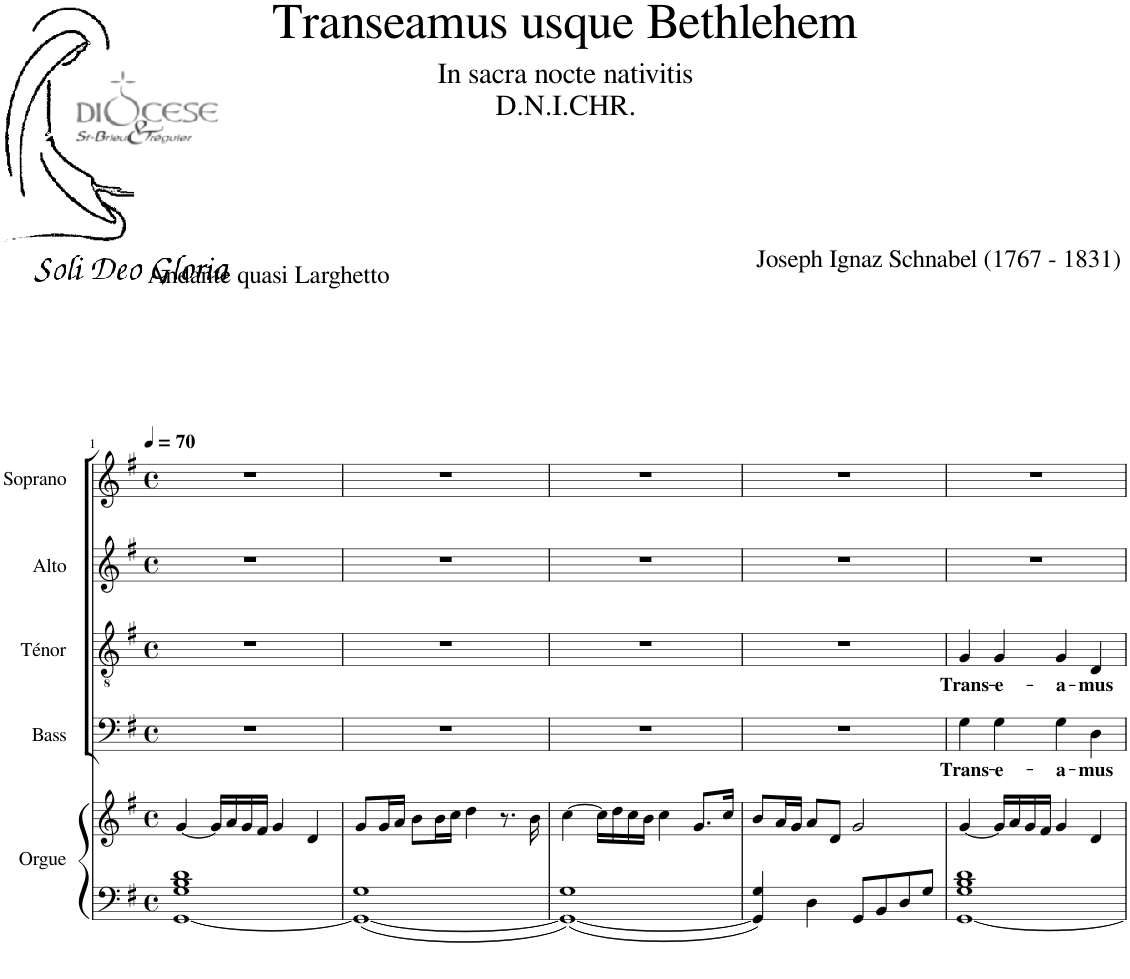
**kern	**kern	**kern	**text	**kern	**text	**kern	**kern
*part5	*part5	*part4	*part4	*part3	*part3	*part2	*part1
*staff6	*staff5	*staff4	*staff4	*staff3	*staff3	*staff2	*staff1
*I"Orgue	*	*I"Bass	*	*I"Ténor	*	*I"Alto	*I"Soprano
*I'Org.	*	*I'B.	*	*I'T.	*	*I'A.	*I'S.
*clefF4	*clefG2	*clefF4	*	*clefGv2	*	*clefG2	*clefG2
*k[f#]	*k[f#]	*k[f#]	*	*k[f#]	*	*k[f#]	*k[f#]
*M4/4	*M4/4	*M4/4	*	*M4/4	*	*M4/4	*M4/4
*met(c)	*met(c)	*met(c)	*	*met(c)	*	*met(c)	*met(c)
*MM70	*MM70	*MM70	*	*MM70	*	*MM70	*MM70
=1	=1	=1	=1	=1	=1	=1	=1
[1GG 1G 1B 1d	[4g/	1r	.	1r	.	1r	1r
.	16g/LL]	.	.	.	.	.	.
.	16a/	.	.	.	.	.	.
.	16g/	.	.	.	.	.	.
.	16f#/JJ	.	.	.	.	.	.
.	4g/	.	.	.	.	.	.
.	4d/	.	.	.	.	.	.
=2	=2	=2	=2	=2	=2	=2	=2
1GG_ 1G	8g/L	1r	.	1r	.	1r	1r
.	16g/L	.	.	.	.	.	.
.	16a/JJ	.	.	.	.	.	.
.	8b\L	.	.	.	.	.	.
.	16b\L	.	.	.	.	.	.
.	16cc\JJ	.	.	.	.	.	.
.	4dd\	.	.	.	.	.	.
.	8.r	.	.	.	.	.	.
.	16b\	.	.	.	.	.	.
=3	=3	=3	=3	=3	=3	=3	=3
1GG_ 1G	[4cc\	1r	.	1r	.	1r	1r
.	16cc\LL]	.	.	.	.	.	.
.	16dd\	.	.	.	.	.	.
.	16cc\	.	.	.	.	.	.
.	16b\JJ	.	.	.	.	.	.
.	4cc\	.	.	.	.	.	.
.	8.g/L	.	.	.	.	.	.
.	16cc/Jk	.	.	.	.	.	.
=4	=4	=4	=4	=4	=4	=4	=4
4GG/] 4G/	8b/L	1r	.	1r	.	1r	1r
.	16a/L	.	.	.	.	.	.
.	16g/JJ	.	.	.	.	.	.
4D\	8a/L	.	.	.	.	.	.
.	8d/J	.	.	.	.	.	.
8GG/L	2g/	.	.	.	.	.	.
8BB/	.	.	.	.	.	.	.
8D/	.	.	.	.	.	.	.
8G/J	.	.	.	.	.	.	.
=5	=5	=5	=5	=5	=5	=5	=5
!	!	!	!LO:LY:b	!	!LO:LY:b	!	!
[1GG 1G 1B 1d	[4g/	4G\	Trans-	4G/	Trans-	1r	1r
!	!	!	!LO:LY:b	!	!LO:LY:b	!	!
.	16g/LL]	4G\	-e-	4G/	-e-	.	.
.	16a/	.	.	.	.	.	.
.	16g/	.	.	.	.	.	.
.	16f#/JJ	.	.	.	.	.	.
!	!	!	!LO:LY:b	!	!LO:LY:b	!	!
.	4g/	4G\	-a-	4G/	-a-	.	.
!	!	!	!LO:LY:b	!	!LO:LY:b	!	!
.	4d/	4D\	-mus	4D/	-mus	.	.
=	=	=	=	=	=	=	=
*-	*-	*-	*-	*-	*-	*-	*-
